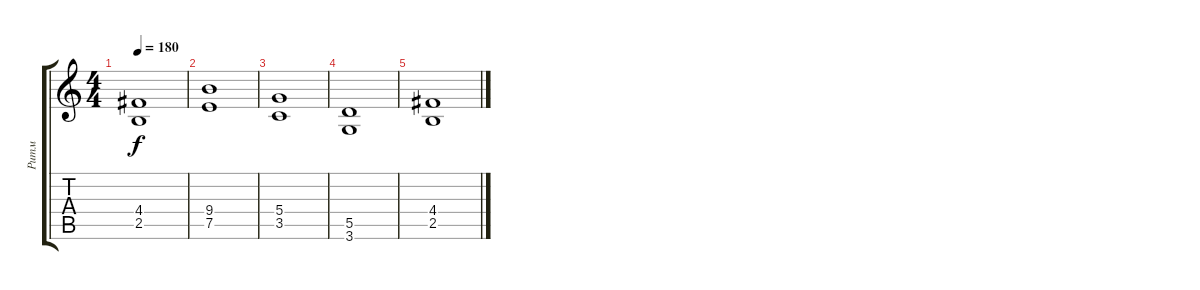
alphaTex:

\track ("Ритм" "Ритм") {instrument distortionguitar}
\staff {score tabs}
\tuning (E4 B3 G3 D3 A2 E2) {hide}
\ts (4 4)
\tempo 180
\clef g2
\ks c
(4.4 2.5).1{dy f} |
(9.4 7.5).1 |
(5.4 3.5).1 |
(5.5 3.6).1 |
(4.4 2.5).1
